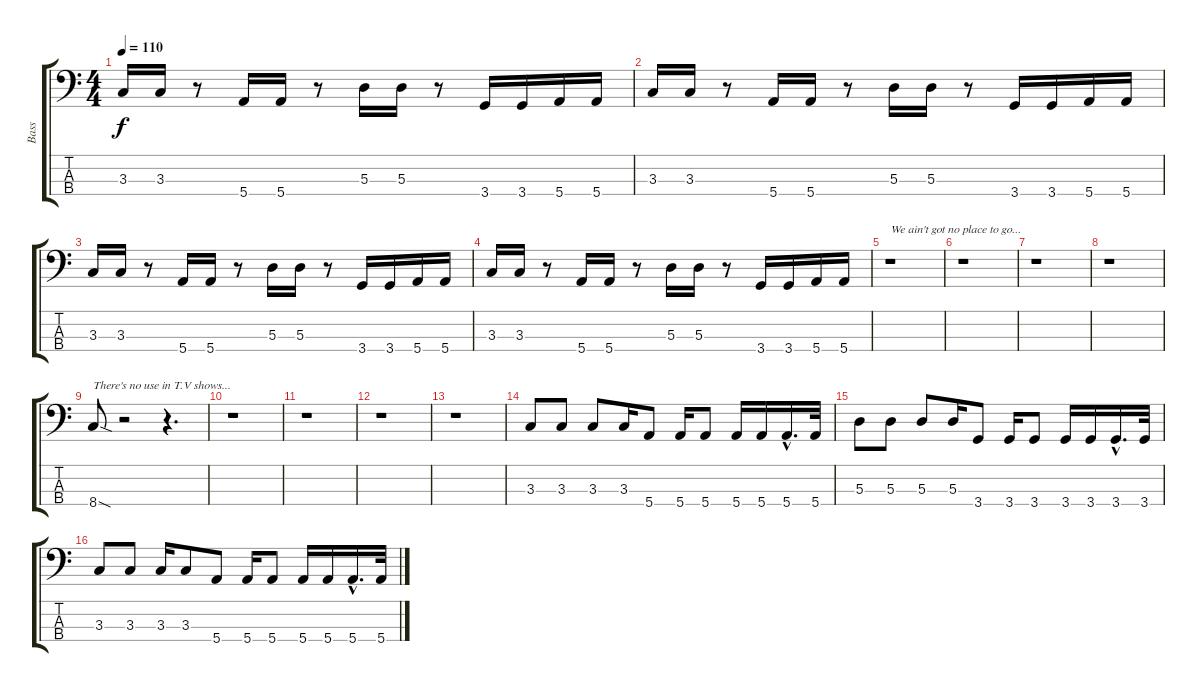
\track ("Bass" "Bass") {instrument electricbasspick}
\staff {score tabs}
\tuning (G2 D2 A1 E1) {hide}
\ts (4 4)
\tempo 110
\clef f4
\ks c
3.3.16{dy f} 3.3.16 r.8 5.4.16 5.4.16 r.8 5.3.16 5.3.16 r.8 3.4.16 3.4.16 5.4.16 5.4.16 |
3.3.16 3.3.16 r.8 5.4.16 5.4.16 r.8 5.3.16 5.3.16 r.8 3.4.16 3.4.16 5.4.16 5.4.16 |
3.3.16 3.3.16 r.8 5.4.16 5.4.16 r.8 5.3.16 5.3.16 r.8 3.4.16 3.4.16 5.4.16 5.4.16 |
3.3.16 3.3.16 r.8 5.4.16 5.4.16 r.8 5.3.16 5.3.16 r.8 3.4.16 3.4.16 5.4.16 5.4.16 |
r.1{txt "We ain't got no place to go..."} |
r.1 |
r.1 |
r.1 |
8.4{sod}.8{txt "There's no use in T.V shows..."} r.2 r.4{d} |
r.1 |
r.1 |
r.1 |
r.1 |
3.3.8 3.3.8 3.3.8 3.3.16 5.4.8 5.4.16 5.4.8 5.4.16 5.4.16 5.4{hac}.16{d} 5.4.32 |
5.3.8 5.3.8 5.3.8 5.3.16 3.4.8 3.4.16 3.4.8 3.4.16 3.4.16 3.4{hac}.16{d} 3.4.32 |
3.3.8 3.3.8 3.3.16 3.3.8 5.4.8 5.4.16 5.4.8 5.4.16 5.4.16 5.4{hac}.16{d} 5.4.32
